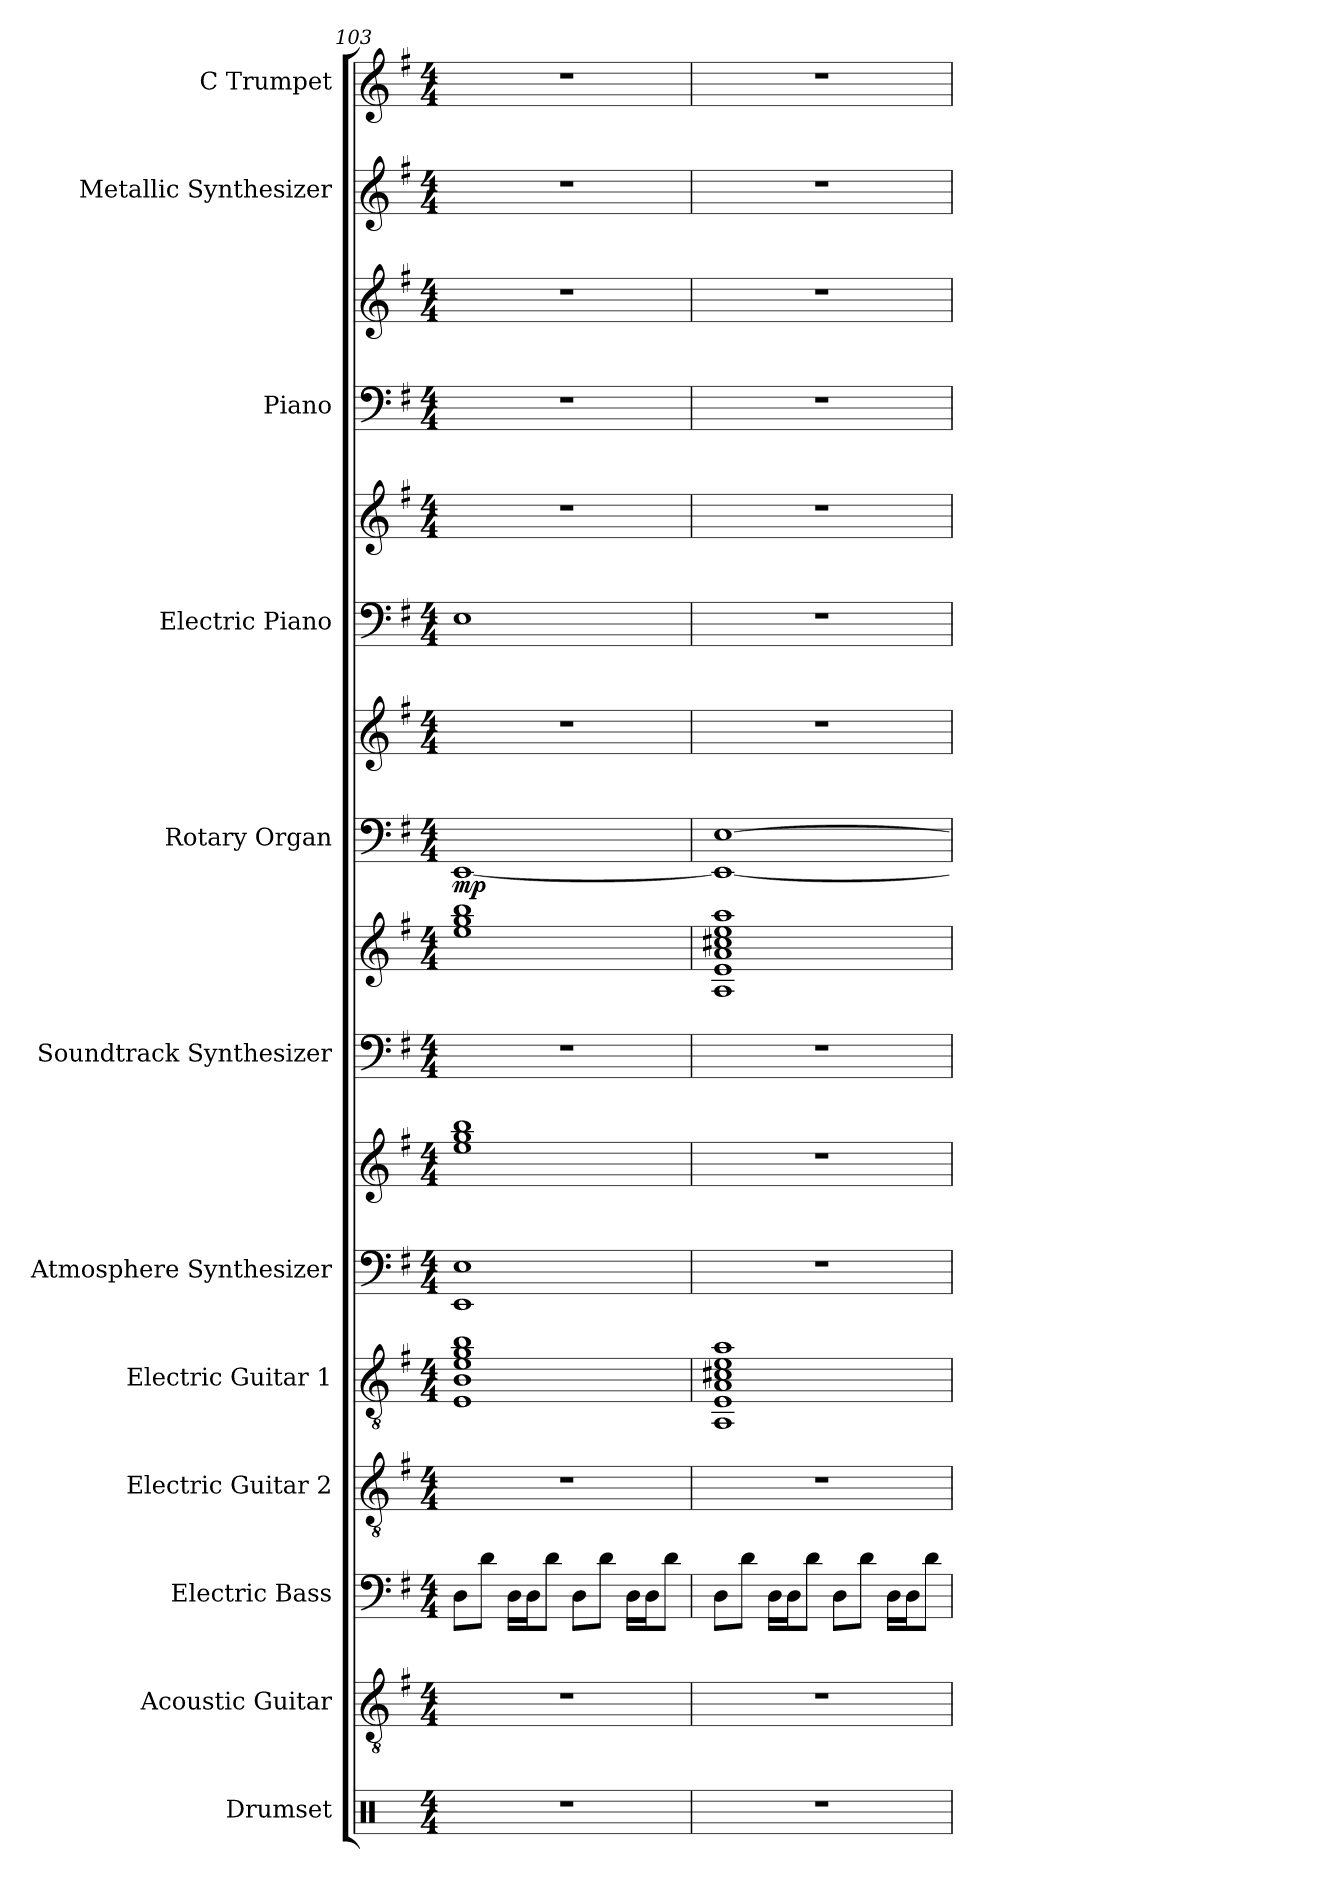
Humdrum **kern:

**kern	**kern	**kern	**kern	**kern	**kern	**kern	**kern	**kern	**kern	**kern	**dynam	**kern	**kern	**kern	**kern	**kern	**kern
*part12	*part11	*part10	*part9	*part8	*part7	*part7	*part6	*part6	*part5	*part5	*part5	*part4	*part4	*part3	*part3	*part2	*part1
*staff17	*staff16	*staff15	*staff14	*staff13	*staff12	*staff11	*staff10	*staff9	*staff8	*staff7	*staff7/8	*staff6	*staff5	*staff4	*staff3	*staff2	*staff1
*I"Drumset	*I"Acoustic Guitar	*I"Electric Bass	*I"Electric Guitar 2	*I"Electric Guitar 1	*I"Atmosphere Synthesizer	*	*I"Soundtrack Synthesizer	*	*I"Rotary Organ	*	*	*I"Electric Piano	*	*I"Piano	*	*I"Metallic Synthesizer	*I"C Trumpet
*I'Drs.	*I'Guit.	*I'El. B.	*I'El. Guit. 2	*I'El. Guit. 1	*I'Synth.	*	*I'Synth.	*	*I'Rot. Org.	*	*	*I'El. Pno.	*	*I'Pno.	*	*I'Synth.	*I'C Tpt.
*clefX	*clefGv2	*clefF4	*clefGv2	*clefGv2	*clefF4	*clefG2	*clefF4	*clefG2	*clefF4	*clefG2	*	*clefF4	*clefG2	*clefF4	*clefG2	*clefG2	*clefG2
*	*	*ITrd7c12	*	*	*	*	*	*	*	*	*	*	*	*	*	*	*
*k[]	*k[f#]	*k[f#]	*k[f#]	*k[f#]	*k[f#]	*k[f#]	*k[f#]	*k[f#]	*k[f#]	*k[f#]	*	*k[f#]	*k[f#]	*k[f#]	*k[f#]	*k[f#]	*k[f#]
*M4/4	*M4/4	*M4/4	*M4/4	*M4/4	*M4/4	*M4/4	*M4/4	*M4/4	*M4/4	*M4/4	*	*M4/4	*M4/4	*M4/4	*M4/4	*M4/4	*M4/4
=103	=103	=103	=103	=103	=103	=103	=103	=103	=103	=103	=103	=103	=103	=103	=103	=103	=103
!	!	!	!	!	!	!	!	!	!	!	!LO:DY:b=2	!	!	!	!	!	!
1r	1r	8DD\L	1r	1E 1B 1e 1g 1b	1EE 1E	1ee 1gg 1bb	1r	1ee 1gg 1bb	[1EE	1r	mp	1E	1r	1r	1r	1r	1r
.	.	8D\J	.	.	.	.	.	.	.	.	.	.	.	.	.	.	.
.	.	16DD\LL	.	.	.	.	.	.	.	.	.	.	.	.	.	.	.
.	.	16DD\J	.	.	.	.	.	.	.	.	.	.	.	.	.	.	.
.	.	8D\J	.	.	.	.	.	.	.	.	.	.	.	.	.	.	.
.	.	8DD\L	.	.	.	.	.	.	.	.	.	.	.	.	.	.	.
.	.	8D\J	.	.	.	.	.	.	.	.	.	.	.	.	.	.	.
.	.	16DD\LL	.	.	.	.	.	.	.	.	.	.	.	.	.	.	.
.	.	16DD\J	.	.	.	.	.	.	.	.	.	.	.	.	.	.	.
.	.	8D\J	.	.	.	.	.	.	.	.	.	.	.	.	.	.	.
!!LO:PB:g=z
=104	=104	=104	=104	=104	=104	=104	=104	=104	=104	=104	=104	=104	=104	=104	=104	=104	=104
1r	1r	8DD\L	1r	1AA 1E 1A 1c#X 1e 1a	1r	1r	1r	1A 1e 1a 1cc#X 1ee 1aa	1EE_ [1E	1r	.	1r	1r	1r	1r	1r	1r
.	.	8D\J	.	.	.	.	.	.	.	.	.	.	.	.	.	.	.
.	.	16DD\LL	.	.	.	.	.	.	.	.	.	.	.	.	.	.	.
.	.	16DD\J	.	.	.	.	.	.	.	.	.	.	.	.	.	.	.
.	.	8D\J	.	.	.	.	.	.	.	.	.	.	.	.	.	.	.
.	.	8DD\L	.	.	.	.	.	.	.	.	.	.	.	.	.	.	.
.	.	8D\J	.	.	.	.	.	.	.	.	.	.	.	.	.	.	.
.	.	16DD\LL	.	.	.	.	.	.	.	.	.	.	.	.	.	.	.
.	.	16DD\J	.	.	.	.	.	.	.	.	.	.	.	.	.	.	.
.	.	8D\J	.	.	.	.	.	.	.	.	.	.	.	.	.	.	.
=	=	=	=	=	=	=	=	=	=	=	=	=	=	=	=	=	=
*-	*-	*-	*-	*-	*-	*-	*-	*-	*-	*-	*-	*-	*-	*-	*-	*-	*-
